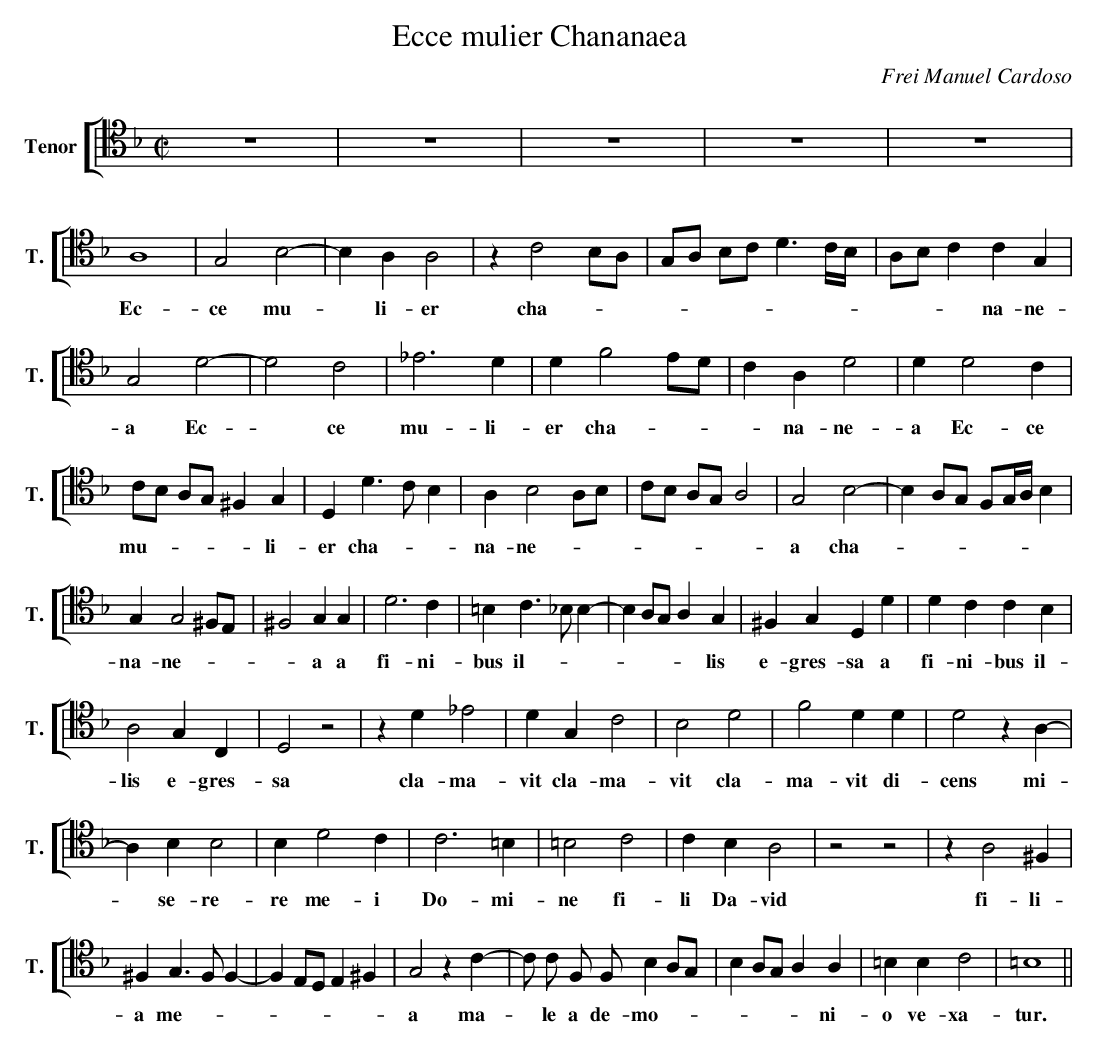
X:1
T:Ecce mulier Chananaea
C:Frei Manuel Cardoso
M:C|
L:1/4
K:F
V: 3 clef=tenor name="Tenor" sname="T."
%%staves [ 3 ]
z4 | z4 | z4 | z4 | z4 |
w:
A,4 | G,2 B,2- | B, A, A,2 | z C2 B,/A,/ | G,/A,/ B,/C/ D3/ C/4B,/4 | A,/B,/ C C G, |
w: Ec- | ce mu- | ~ li-er | cha-------------na-ne-
G,2 D2- | D2 C2 | _E3 D | D F2 E/D/ | C A, D2 | D D2 C |
w: a Ec- | ~ ce | mu-li- | er cha----na-ne- | a Ec-ce
C/B,/ A,/G,/ ^F, G, | D, D3/ C/ B, | A, B,2 A,/B,/ | C/B,/ A,/G,/ A,2 | G,2 B,2- | B, A,/G,/ F,/G,/4A,/4 B, |
w: mu-----li- | er cha---na-ne--------a cha------
G, G,2 ^F,/E,/ | ^F,2 G, G, | D3 C | =B, C3/ _B,/ B,- | B, A,/G,/ A, G, | ^F, G, D, D | D C C B, |
w: na-ne----a a fi-ni-bus il-------lis e-gres-sa a fi-ni-bus il-
A,2 G, C, | D,2 z2 | z D _E2 | D G, C2 | B,2 D2 | F2 D D | D2 z A,- |
w: lis e-gres-sa cla-ma-vit cla-ma-vit cla-ma-vit di-cens mi-
A, B, B,2 | B, D2 C | C3 =B, | =B,2 C2 | C B, A,2 | z2 z2 | z A,2 ^F, |
w: ~ se-re-re me-i Do-mi-ne fi-li Da-vid fi-li-
^F, G,3/ F,/ F,- | F, E,/D,/ E, ^F, | G,2 z C- | C/ C/ F,/ F,/ B, A,/G,/ | B, A,/G,/ A, A, | =B, B, C2 | =B,4 ||
w: a me--------a ma- ~ le a de-mo-------ni-o ve-xa-tur.
